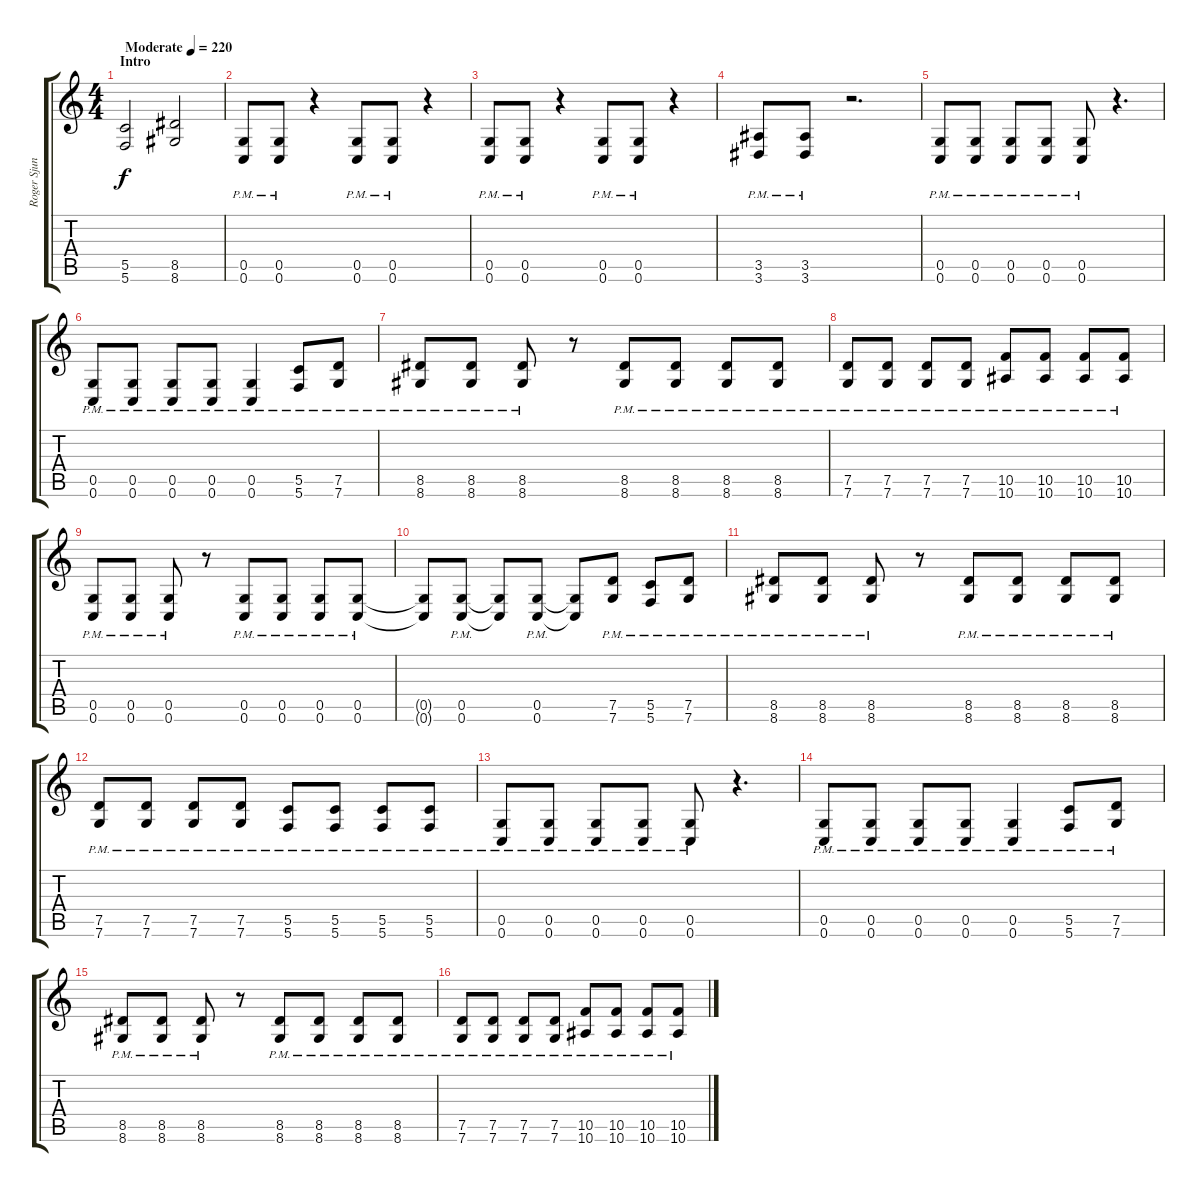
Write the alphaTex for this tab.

\track ("Roger Sjunneson" "Roger Sjun") {instrument distortionguitar}
\staff {score tabs}
\tuning (D4 A3 F3 C3 G2 C2) {hide}
\ts (4 4)
\section ("" "Intro")
\tempo (220 "Moderate")
\clef g2
\ks c
(5.5 5.6).2{dy f instrument distortionguitar} (8.5 8.6).2 |
(0.5{pm} 0.6{pm}).8 (0.5{pm} 0.6{pm}).8 r.4 (0.5{pm} 0.6{pm}).8 (0.5{pm} 0.6{pm}).8 r.4 |
(0.5{pm} 0.6{pm}).8 (0.5{pm} 0.6{pm}).8 r.4 (0.5{pm} 0.6{pm}).8 (0.5{pm} 0.6{pm}).8 r.4 |
(3.5{pm} 3.6{pm}).8 (3.5{pm} 3.6{pm}).8 r.2{d} |
(0.5{pm} 0.6{pm}).8 (0.5{pm} 0.6{pm}).8 (0.5{pm} 0.6{pm}).8 (0.5{pm} 0.6{pm}).8 (0.5{pm} 0.6{pm}).8 r.4{d} |
(0.5{pm} 0.6{pm}).8 (0.5{pm} 0.6{pm}).8 (0.5{pm} 0.6{pm}).8 (0.5{pm} 0.6{pm}).8 (0.5{pm} 0.6{pm}).4 (5.5{pm} 5.6{pm}).8 (7.5{pm} 7.6{pm}).8 |
(8.5{pm} 8.6{pm}).8 (8.5{pm} 8.6{pm}).8 (8.5{pm} 8.6{pm}).8 r.8 (8.5{pm} 8.6{pm}).8 (8.5{pm} 8.6{pm}).8 (8.5{pm} 8.6{pm}).8 (8.5{pm} 8.6{pm}).8 |
(7.5{pm} 7.6{pm}).8 (7.5{pm} 7.6{pm}).8 (7.5{pm} 7.6{pm}).8 (7.5{pm} 7.6{pm}).8 (10.5{pm} 10.6{pm}).8 (10.5{pm} 10.6{pm}).8 (10.5{pm} 10.6{pm}).8 (10.5{pm} 10.6{pm}).8 |
(0.5{pm} 0.6{pm}).8 (0.5{pm} 0.6{pm}).8 (0.5{pm} 0.6{pm}).8 r.8 (0.5{pm} 0.6{pm}).8 (0.5{pm} 0.6{pm}).8 (0.5{pm} 0.6{pm}).8 (0.5{pm} 0.6{pm}).8 |
(0.5{t} 0.6{t}).8 (0.5{pm} 0.6{pm}).8 (0.5{t} 0.6{t}).8 (0.5{pm} 0.6{pm}).8 (0.5{t} 0.6{t}).8 (7.5{pm} 7.6{pm}).8 (5.5{pm} 5.6{pm}).8 (7.5{pm} 7.6{pm}).8 |
(8.5{pm} 8.6{pm}).8 (8.5{pm} 8.6{pm}).8 (8.5{pm} 8.6{pm}).8 r.8 (8.5{pm} 8.6{pm}).8 (8.5{pm} 8.6{pm}).8 (8.5{pm} 8.6{pm}).8 (8.5{pm} 8.6{pm}).8 |
(7.5{pm} 7.6{pm}).8 (7.5{pm} 7.6{pm}).8 (7.5{pm} 7.6{pm}).8 (7.5{pm} 7.6{pm}).8 (5.5{pm} 5.6{pm}).8 (5.5{pm} 5.6{pm}).8 (5.5{pm} 5.6{pm}).8 (5.5{pm} 5.6{pm}).8 |
(0.5{pm} 0.6{pm}).8 (0.5{pm} 0.6{pm}).8 (0.5{pm} 0.6{pm}).8 (0.5{pm} 0.6{pm}).8 (0.5{pm} 0.6{pm}).8 r.4{d} |
(0.5{pm} 0.6{pm}).8 (0.5{pm} 0.6{pm}).8 (0.5{pm} 0.6{pm}).8 (0.5{pm} 0.6{pm}).8 (0.5{pm} 0.6{pm}).4 (5.5{pm} 5.6{pm}).8 (7.5{pm} 7.6{pm}).8 |
(8.5{pm} 8.6{pm}).8 (8.5{pm} 8.6{pm}).8 (8.5{pm} 8.6{pm}).8 r.8 (8.5{pm} 8.6{pm}).8 (8.5{pm} 8.6{pm}).8 (8.5{pm} 8.6{pm}).8 (8.5{pm} 8.6{pm}).8 |
(7.5{pm} 7.6{pm}).8 (7.5{pm} 7.6{pm}).8 (7.5{pm} 7.6{pm}).8 (7.5{pm} 7.6{pm}).8 (10.5{pm} 10.6{pm}).8 (10.5{pm} 10.6{pm}).8 (10.5{pm} 10.6{pm}).8 (10.5{pm} 10.6{pm}).8
